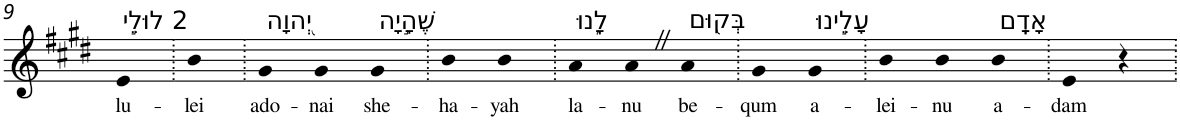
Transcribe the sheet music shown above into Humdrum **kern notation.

**kern	**text
*part1	*part1
*staff1	*staff1
*I"Piano	*
*I'Pno	*
!!LO:PB:g=z
*clefG2	*
*k[f#c#g#d#]	*
*E:	*
=9	=9
!LO:TX:a:t=2 לוּלֵ֣י	!
!	!LO:LY:b
4e	lu-
=10.	=10.
!	!LO:LY:b
4b	-lei
=11.	=11.
!LO:TX:a:t=יְ֭הוָה	!
!	!LO:LY:b
4g#	ado-
!	!LO:LY:b
4g#	-nai
!LO:TX:a:t=שֶׁהָ֣יָה	!
!	!LO:LY:b
4g#	she-
=12.	=12.
!	!LO:LY:b
4b	-ha-
!	!LO:LY:b
4b	-yah
=13.	=13.
!LO:TX:a:t=לָ֑נוּ	!
!	!LO:LY:b
4a	la-
!	!LO:LY:b
4aZ	-nu
!LO:TX:a:t=בְּק֖וּם	!
!	!LO:LY:b
4a	be-
=14.	=14.
!	!LO:LY:b
4g#	-qum
!LO:TX:a:t=עָלֵ֣ינוּ	!
!	!LO:LY:b
4g#	a-
=15.	=15.
!	!LO:LY:b
4b	-lei-
!	!LO:LY:b
4b	-nu
!LO:TX:a:t=אָדָֽם	!
!	!LO:LY:b
4b	a-
=16.	=16.
!	!LO:LY:b
4e	-dam
4r	.
=.	=.
*-	*-
